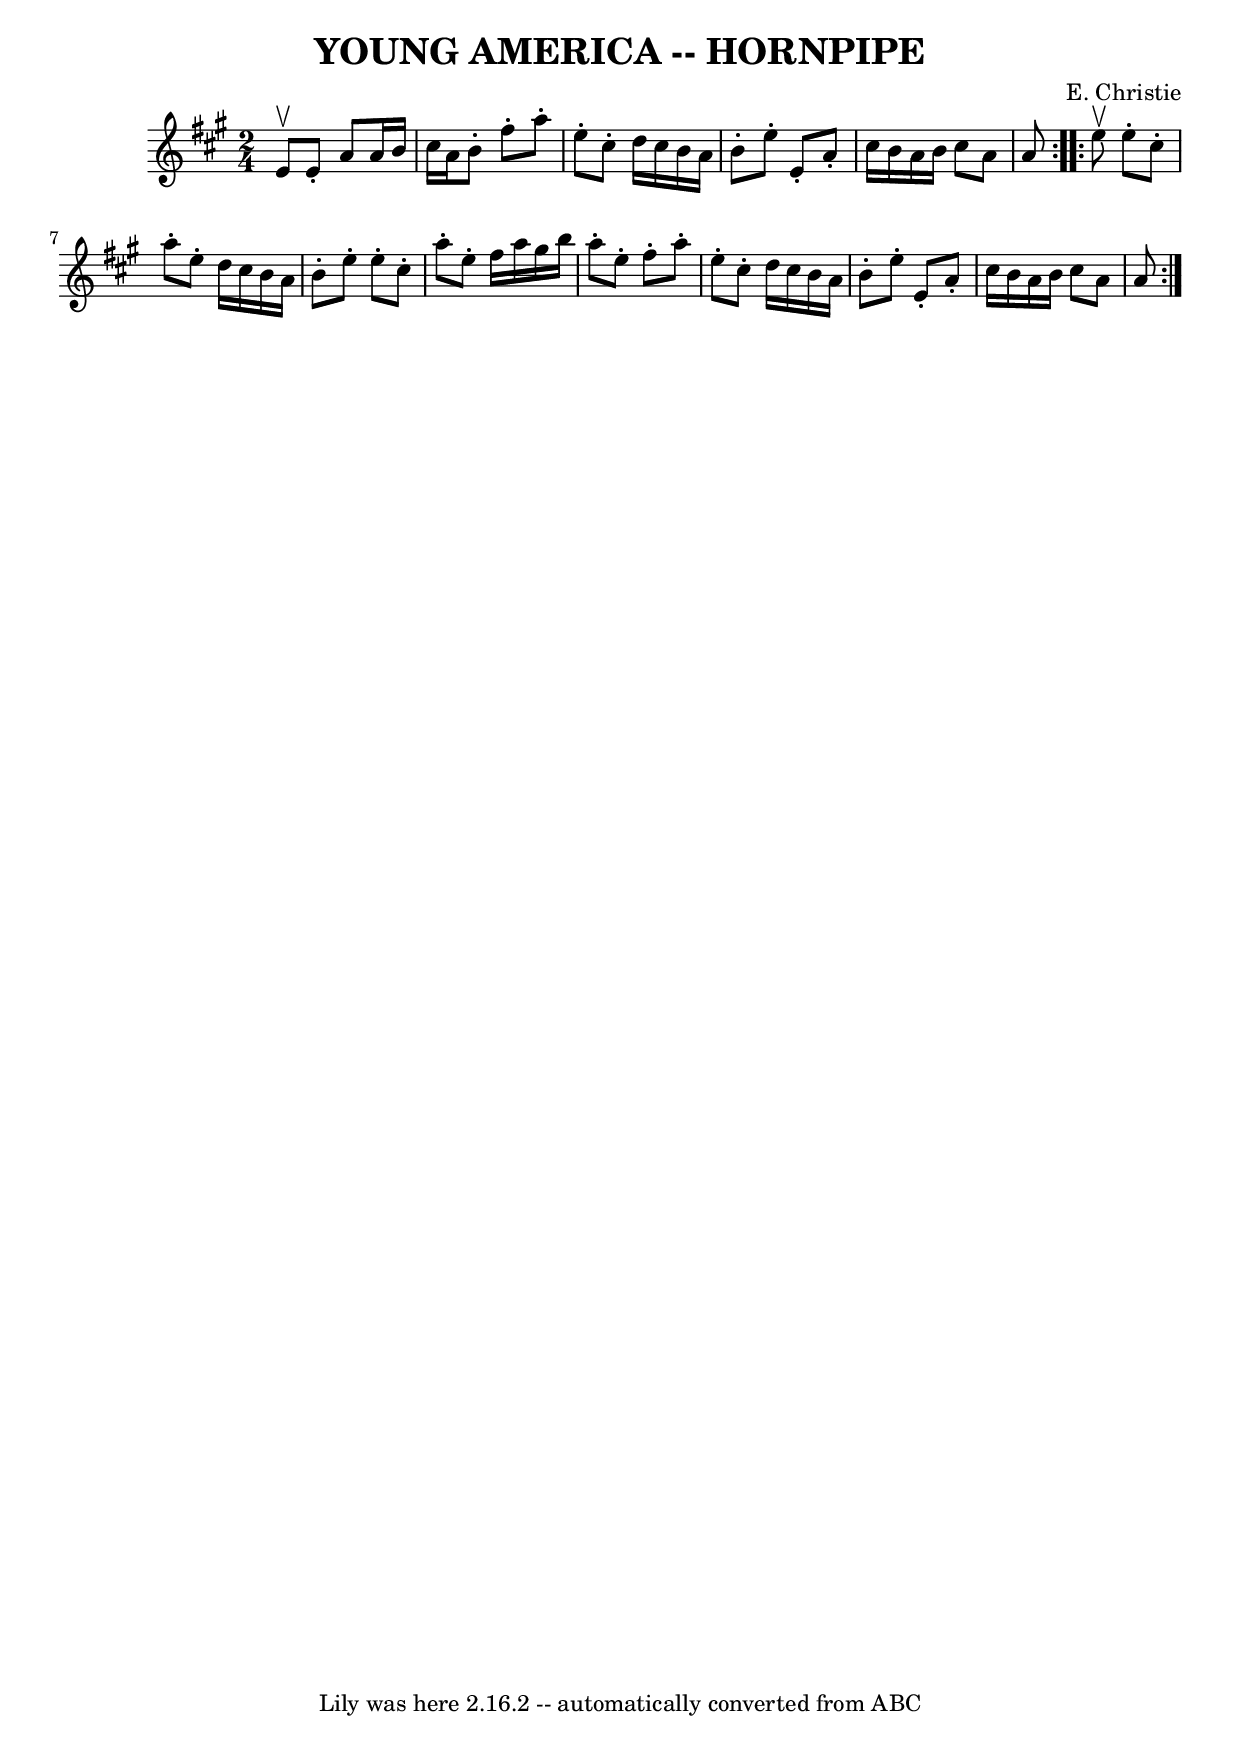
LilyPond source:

\version "2.7.40"
\include "Mammoth.ily"
\header {
	%% book = "Ryan's Mammoth Collection of Fiddle Tunes"
	composer = "E. Christie"
	crossRefNumber = "1"
	footnotes = "\\\\\\\\FIGURE -- TWIN SISTERS, or (MERRY DANCE.) (Often Used.)"
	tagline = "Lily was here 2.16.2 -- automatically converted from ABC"
	title = "YOUNG AMERICA -- HORNPIPE"
}
voicedefault =  {
\set Score.defaultBarType = "empty"

\repeat volta 2 {
\time 2/4 \key a \major e'8^\upbow       |
 e'8 -. a'8 a'16    
b'16 cis''16 a'16    |
 b'8 -.     |
 fis''8 -. a''8 -. 
 e''8 -. cis''8 -.   |
 d''16 cis''16 b'16 a'16 b'8 -.   
e''8 -.   |
 e'8 -. a'8 -. cis''16 b'16 a'16 b'16    
|
 cis''8 a'8 a'8    }     \repeat volta 2 { e''8^\upbow       
|
 e''8 -. cis''8 -. a''8 -. e''8 -.   |
 d''16    
cis''16 b'16 a'16 b'8 -. e''8 -.   |
 e''8 -. cis''8 -.   
a''8 -. e''8 -.   |
 fis''16 a''16 gis''16 b''16 a''8 -.  
 e''8 -.   |
     |
 fis''8 -. a''8 -. e''8 -. cis''8 -.   
|
 d''16 cis''16 b'16 a'16 b'8 -. e''8 -.   |
   
e'8 -. a'8 -. cis''16 b'16 a'16 b'16    |
 cis''8 a'8   
 a'8    }   
}

\score{
    <<

	\context Staff="default"
	{
	    \voicedefault 
	}

    >>
	\layout {
	}
	\midi {}
}
